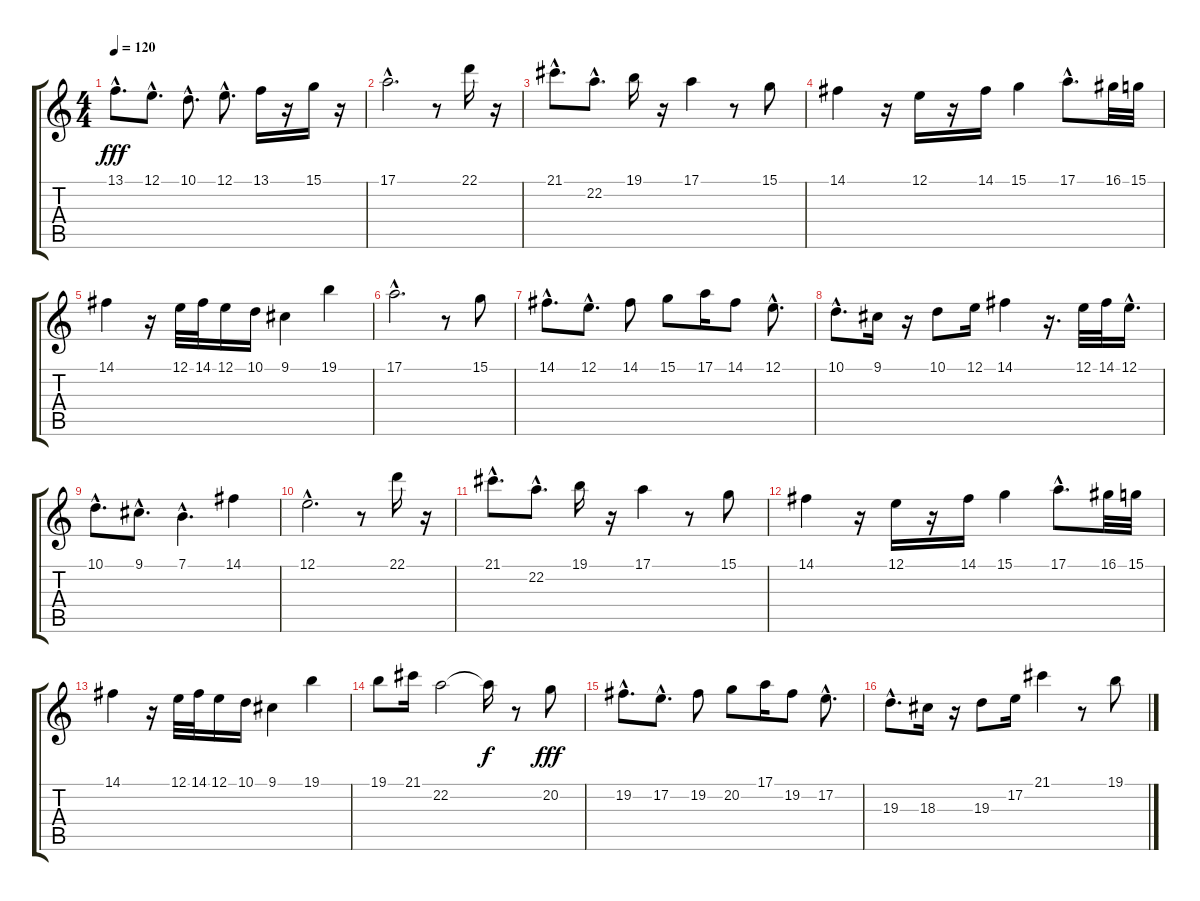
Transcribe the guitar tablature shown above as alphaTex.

\track "" {instrument lead1square}
\staff {score tabs}
\tuning (E4 B3 G3 D3 A2 E2) {hide}
\ts (4 4)
\tempo 120
\clef g2
\ks c
13.1{hac}.8{d dy fff} 12.1{hac}.8{d} 10.1{hac}.8{d} 12.1{hac}.8{d} 13.1.16 r.16 15.1.16 r.16 |
17.1{hac}.2{d} r.8 22.1.16 r.16 |
21.1{hac}.8{d} 22.2{hac}.8{d} 19.1.16 r.16 17.1.4 r.8 15.1.8 |
14.1.4 r.16 12.1.16 r.16 14.1.16 15.1.4 17.1{hac}.8{d} 16.1.32 15.1.32 |
14.1.4 r.16 12.1.32 14.1.32 12.1.16 10.1.16 9.1.4 19.1.4 |
17.1{hac}.2{d} r.8 15.1.8 |
14.1{hac}.8{d} 12.1{hac}.8{d} 14.1.8 15.1.8 17.1.16 14.1.8 12.1{hac}.8{d} |
10.1{hac}.8{d} 9.1.16 r.16 10.1.8 12.1.16 14.1.4 r.16{d} 12.1.32 14.1.32 12.1{hac}.16{d} |
10.1{hac}.8{d} 9.1{hac}.8{d} 7.1{hac}.4{d} 14.1.4 |
12.1{hac}.2{d} r.8 22.1.16 r.16 |
21.1{hac}.8{d} 22.2{hac}.8{d} 19.1.16 r.16 17.1.4 r.8 15.1.8 |
14.1.4 r.16 12.1.16 r.16 14.1.16 15.1.4 17.1{hac}.8{d} 16.1.32 15.1.32 |
14.1.4 r.16 12.1.32 14.1.32 12.1.16 10.1.16 9.1.4 19.1.4 |
19.1.8 21.1.16 22.2.2 22.2{t}.16{dy f} r.8 20.2.8{dy fff} |
19.2{hac}.8{d} 17.2{hac}.8{d} 19.2.8 20.2.8 17.1.16 19.2.8 17.2{hac}.8{d} |
19.3{hac}.8{d} 18.3.16 r.16 19.3.8 17.2.16 21.1.4 r.8 19.1.8
